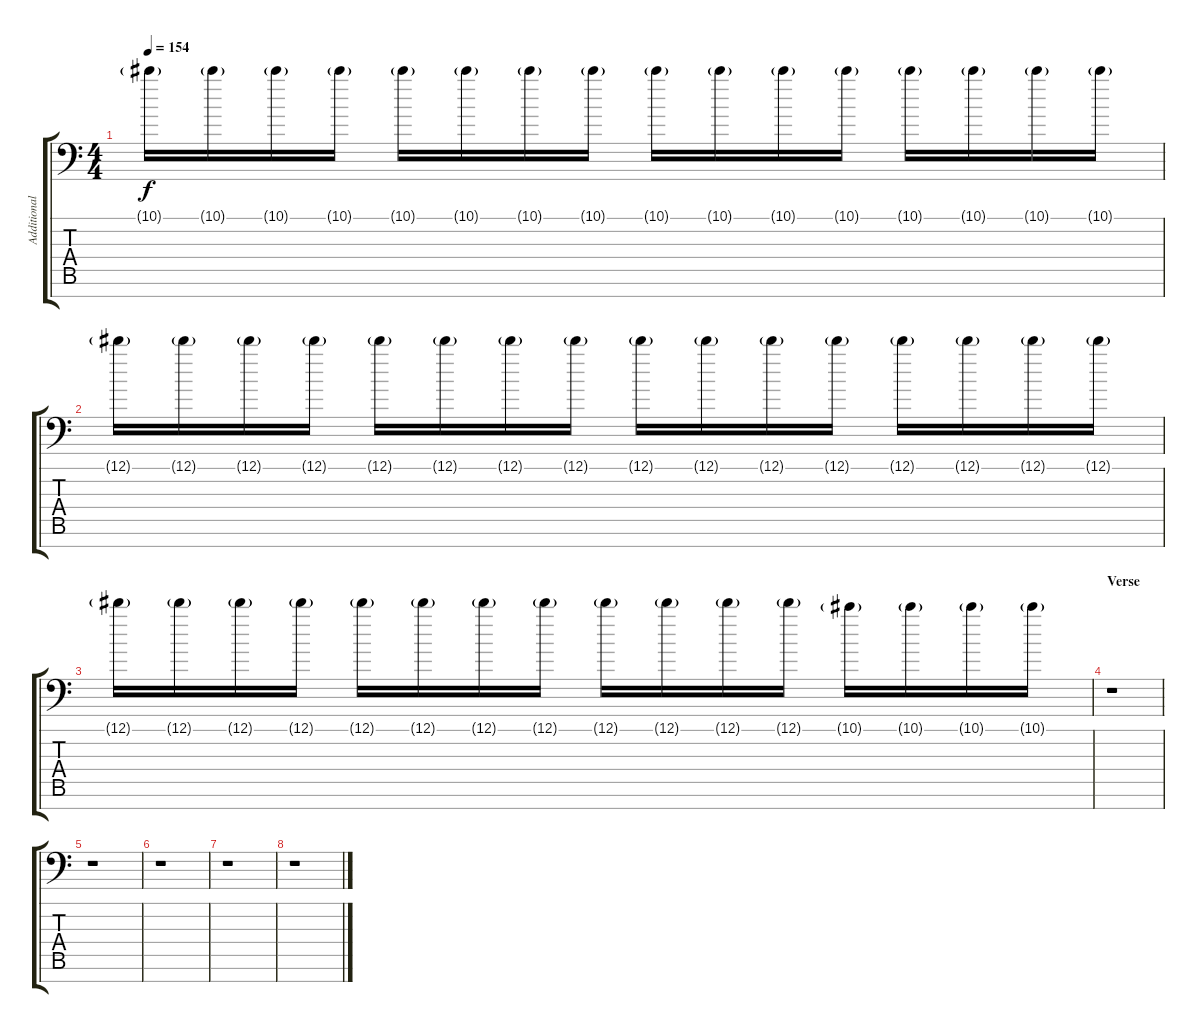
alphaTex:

\track ("Additional Guitar" "Additional") {instrument distortionguitar}
\staff {score tabs}
\tuning (Eb4 Bb3 Gb3 Db3 Ab2 Eb2 Ab1) {hide}
\ts (4 4)
\tempo 154
\clef f4
\ks c
10.1{g}.16{dy f} 10.1{g}.16 10.1{g}.16 10.1{g}.16 10.1{g}.16 10.1{g}.16 10.1{g}.16 10.1{g}.16 10.1{g}.16 10.1{g}.16 10.1{g}.16 10.1{g}.16 10.1{g}.16 10.1{g}.16 10.1{g}.16 10.1{g}.16 |
12.1{g}.16 12.1{g}.16 12.1{g}.16 12.1{g}.16 12.1{g}.16 12.1{g}.16 12.1{g}.16 12.1{g}.16 12.1{g}.16 12.1{g}.16 12.1{g}.16 12.1{g}.16 12.1{g}.16 12.1{g}.16 12.1{g}.16 12.1{g}.16 |
12.1{g}.16 12.1{g}.16 12.1{g}.16 12.1{g}.16 12.1{g}.16 12.1{g}.16 12.1{g}.16 12.1{g}.16 12.1{g}.16 12.1{g}.16 12.1{g}.16 12.1{g}.16 10.1{g}.16 10.1{g}.16 10.1{g}.16 10.1{g}.16 |
\section ("" "Verse")
r.1 |
r.1 |
r.1 |
r.1 |
r.1
